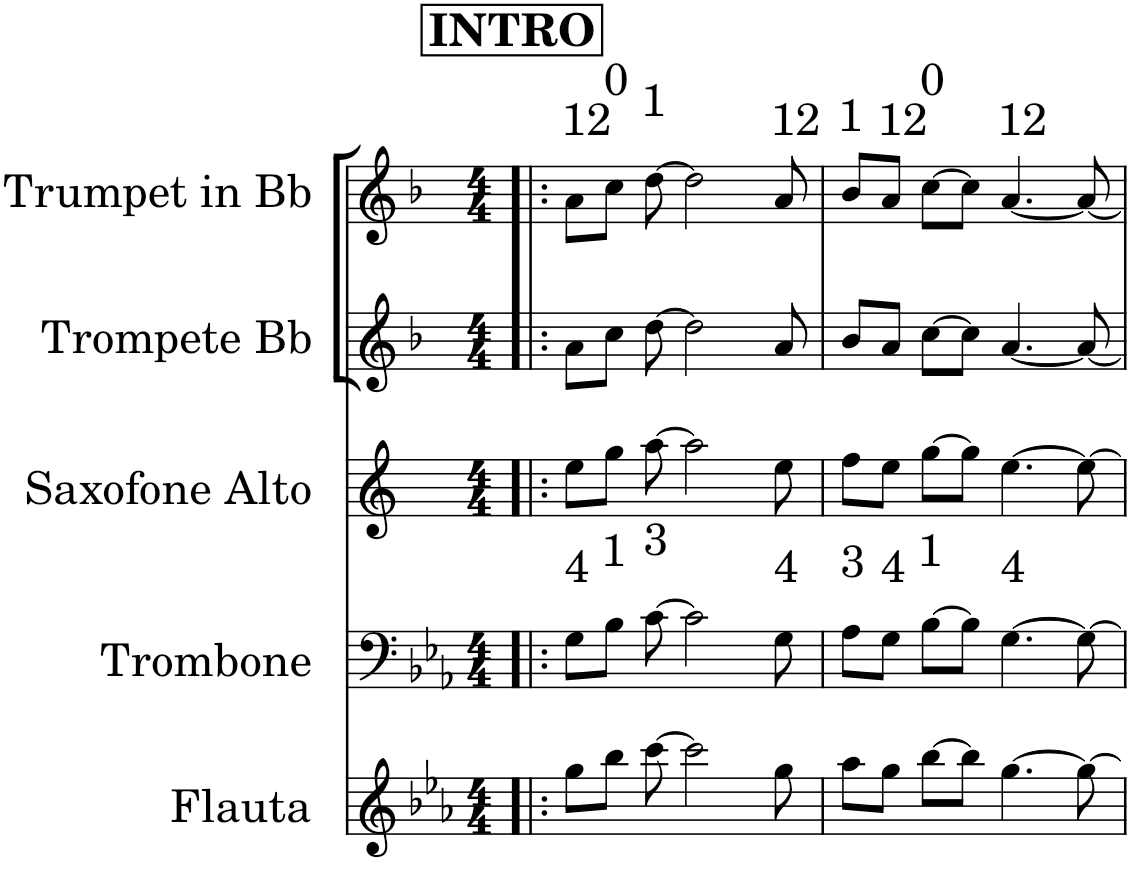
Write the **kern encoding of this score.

**kern	**kern	**kern	**kern	**kern
*part5	*part4	*part3	*part2	*part1
*staff5	*staff4	*staff3	*staff2	*staff1
*I"Flauta	*I"Trombone	*I"Saxofone Alto	*I"Trompete Bb	*I"Trumpet in Bb
*I'Fl.	*I'Trb	*	*I'Tpt	*I'Tpt.
*clefG2	*clefF4	*clefG2	*clefG2	*clefG2
*	*	*Trd5c9	*Trd1c2	*Trd1c2
*k[b-e-a-]	*k[b-e-a-]	*k[]	*k[b-]	*k[b-]
*E-:	*E-:	*	*F:	*F:
*M4/4	*M4/4	*M4/4	*M4/4	*M4/4
!!LO:REH:place=s1:a:B:cj:t=INTRO
=1!|:	=1!|:	=1!|:	=1!|:	=1!|:
!	!	!	!	!LO:TX:a:t=12
!	!LO:TX:a:t=4	!	!	!
8gg\L	8G\L	8ee\L	8a\L	8a\L
!	!	!	!	!LO:TX:a:t=0
!	!LO:TX:a:t=1	!	!	!
8bb-\J	8B-\J	8gg\J	8cc\J	8cc\J
!	!	!	!	!LO:TX:a:t=1
!	!LO:TX:a:t=3	!	!	!
[>8ccc\	[>8c\	[>8aa\	[>8dd\	[>8dd\
2ccc\]	2c\]	2aa\]	2dd\]	2dd\]
!	!	!	!	!LO:TX:a:t=12
!	!LO:TX:a:t=4	!	!	!
8gg\	8G\	8ee\	8a/	8a/
=2	=2	=2	=2	=2
!	!	!	!	!LO:TX:a:t=1
!	!LO:TX:a:t=3	!	!	!
8aa-\L	8A-\L	8ff\L	8b-/L	8b-/L
!	!	!	!	!LO:TX:a:t=12
!	!LO:TX:a:t=4	!	!	!
8gg\J	8G\J	8ee\J	8a/J	8a/J
!	!	!	!	!LO:TX:a:t=0
!	!LO:TX:a:t=1	!	!	!
[>8bb-\L	[>8B-\L	[>8gg\L	[>8cc\L	[>8cc\L
8bb-\J]	8B-\J]	8gg\J]	8cc\J]	8cc\J]
!	!	!	!	!LO:TX:a:t=12
!	!LO:TX:a:t=4	!	!	!
[>4.gg\	[>4.G\	[>4.ee\	[<4.a/	[<4.a/
8gg\_	8G\_	8ee\_	8a/_	8a/_
=	=	=	=	=
*-	*-	*-	*-	*-
